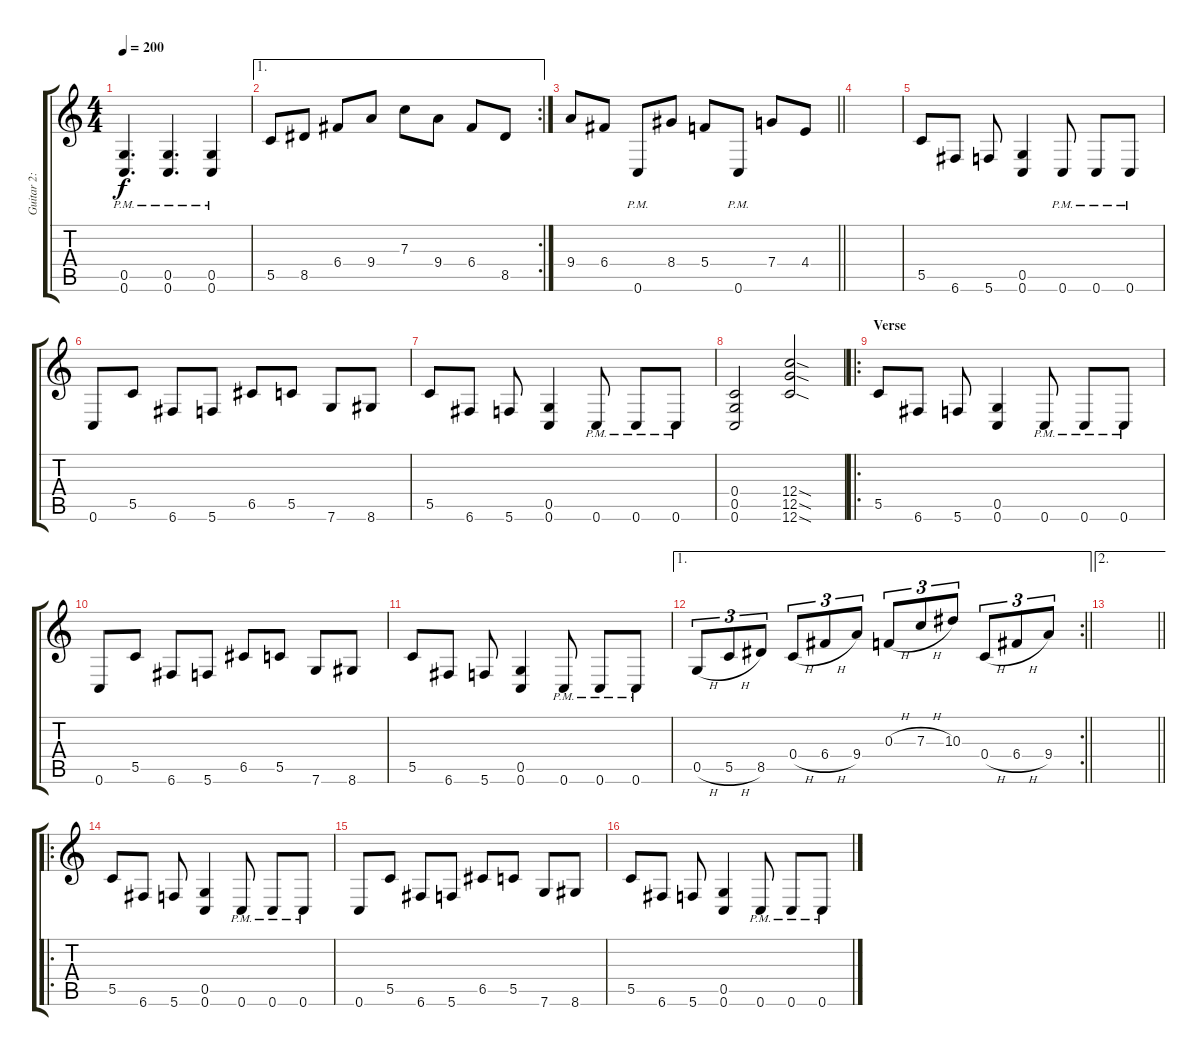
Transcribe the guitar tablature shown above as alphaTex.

\track ("Guitar 2: Johan" "Guitar 2: ") {instrument distortionguitar}
\staff {score tabs}
\tuning (D4 A3 F3 C3 G2 C2) {hide}
\ts (4 4)
\tempo 200
\clef g2
\ks c
(0.5{pm} 0.6).4{d dy f} (0.5{pm} 0.6).4{d} (0.5{pm} 0.6).4 |
\ae 1
\rc 2
5.5.8 8.5.8 6.4.8 9.4.8 7.3.8 9.4.8 6.4.8 8.5.8 |
\barLineRight lightlight
9.4.8 6.4.8 0.6{pm}.8 8.4.8 5.4.8 0.6{pm}.8 7.4.8 4.4.8 |
\section ("" "")
|
5.5.8 6.6.8 5.6.8 (0.5 0.6).4 0.6{pm}.8 0.6{pm}.8 0.6{pm}.8 |
0.6.8 5.5.8 6.6.8 5.6.8 6.5.8 5.5.8 7.6.8 8.6.8 |
5.5.8 6.6.8 5.6.8 (0.5 0.6).4 0.6{pm}.8 0.6{pm}.8 0.6{pm}.8 |
(0.4 0.5 0.6).2 (12.4{sod} 12.5{sod} 12.6{sod}).2 |
\ro
\section ("" "Verse")
5.5.8 6.6.8 5.6.8 (0.5 0.6).4 0.6{pm}.8 0.6{pm}.8 0.6{pm}.8 |
0.6.8 5.5.8 6.6.8 5.6.8 6.5.8 5.5.8 7.6.8 8.6.8 |
5.5.8 6.6.8 5.6.8 (0.5 0.6).4 0.6{pm}.8 0.6{pm}.8 0.6{pm}.8 |
\ae 1
\rc 2
\barLineRight lightlight
0.5{h}.8{tu (3 2)} 5.5{h}.8{tu (3 2)} 8.5.8{tu (3 2)} 0.4{h}.8{tu (3 2)} 6.4{h}.8{tu (3 2)} 9.4.8{tu (3 2)} 0.3{h}.8{tu (3 2)} 7.3{h}.8{tu (3 2)} 10.3.8{tu (3 2)} 0.4{h}.8{tu (3 2)} 6.4{h}.8{tu (3 2)} 9.4.8{tu (3 2)} |
\ae 2
\barLineRight lightlight
|
\ro
5.5.8 6.6.8 5.6.8 (0.5 0.6).4 0.6{pm}.8 0.6{pm}.8 0.6{pm}.8 |
0.6.8 5.5.8 6.6.8 5.6.8 6.5.8 5.5.8 7.6.8 8.6.8 |
5.5.8 6.6.8 5.6.8 (0.5 0.6).4 0.6{pm}.8 0.6{pm}.8 0.6{pm}.8
